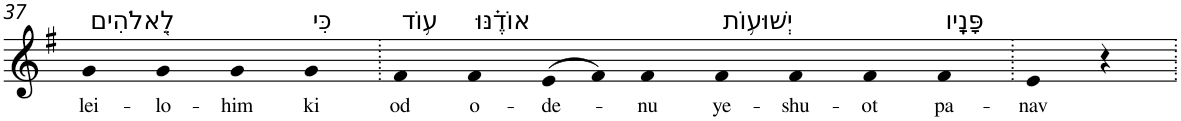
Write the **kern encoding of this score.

**kern	**text
*part1	*part1
*staff1	*staff1
*I"Piano	*
*I'Pno	*
!!LO:PB:g=z
*clefG2	*
*k[f#]	*
*G:	*
=37	=37
!LO:TX:a:t=לֵ֭אלֹהִים	!
!	!LO:LY:b
4g	lei-
!	!LO:LY:b
4g	-lo-
!	!LO:LY:b
4g	-him
!LO:TX:a:t=כִּי	!
!	!LO:LY:b
4g	ki
=38.	=38.
!LO:TX:a:t=ע֥וֹד	!
!	!LO:LY:b
4f#	od
!LO:TX:a:t=אוֹדֶ֗נּוּ	!
!	!LO:LY:b
4f#	o-
!	!LO:LY:b
(>8e	-de-
8f#)	.
!	!LO:LY:b
4f#	-nu
!LO:TX:a:t=יְשׁוּע֥וֹת	!
!	!LO:LY:b
4f#	ye-
!	!LO:LY:b
4f#	-shu-
!	!LO:LY:b
4f#	-ot
!LO:TX:a:t=פָּנָֽיו	!
!	!LO:LY:b
4f#	pa-
=39.	=39.
!	!LO:LY:b
4e	-nav
4r	.
=.	=.
*-	*-
